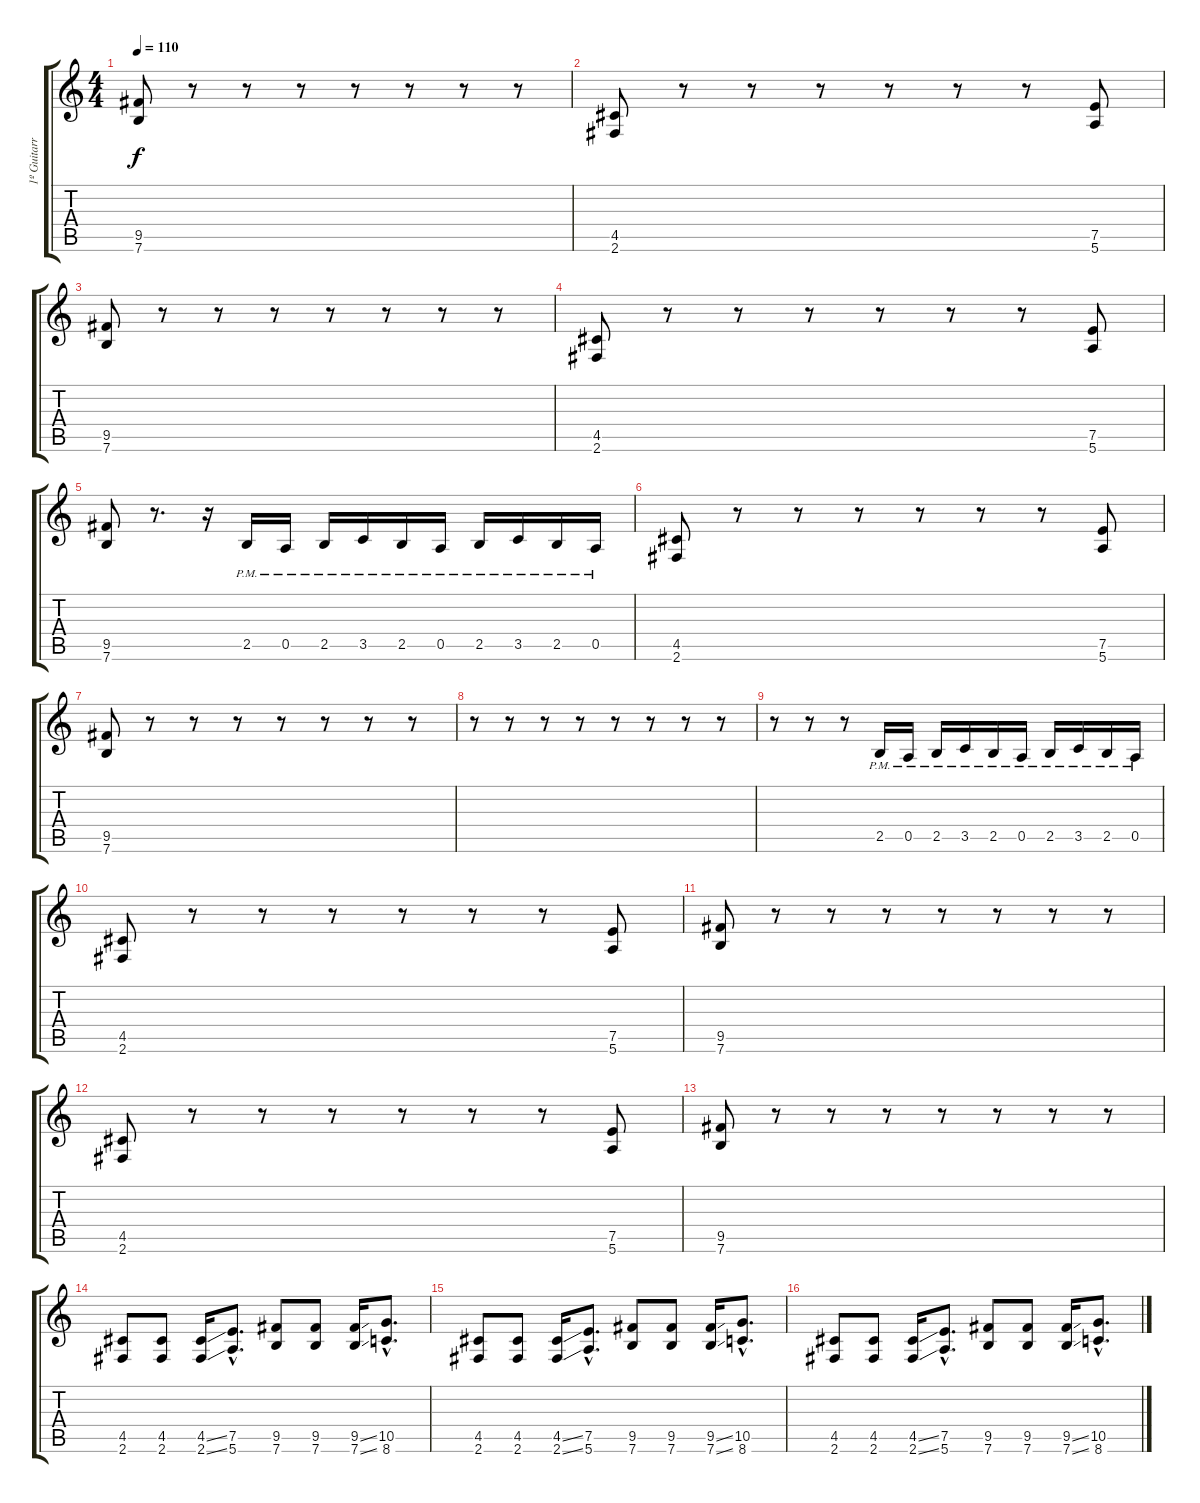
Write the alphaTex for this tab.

\track ("1º Guitarra" "1º Guitarr") {instrument overdrivenguitar}
\staff {score tabs}
\tuning (E4 B3 G3 D3 A2 E2) {hide}
\ts (4 4)
\tempo 110
\clef g2
\ks c
(9.5 7.6).8{dy f} r.8 r.8 r.8 r.8 r.8 r.8 r.8 |
(4.5 2.6).8{instrument distortionguitar} r.8 r.8 r.8 r.8 r.8 r.8 (7.5 5.6).8 |
(9.5 7.6).8 r.8 r.8 r.8 r.8 r.8 r.8 r.8 |
(4.5 2.6).8{instrument distortionguitar} r.8 r.8 r.8 r.8 r.8 r.8 (7.5 5.6).8 |
(9.5 7.6).8 r.8{d} r.16 2.5{pm}.16{instrument overdrivenguitar} 0.5{pm}.16 2.5{pm}.16 3.5{pm}.16 2.5{pm}.16 0.5{pm}.16 2.5{pm}.16 3.5{pm}.16 2.5{pm}.16 0.5{pm}.16 |
(4.5 2.6).8{instrument distortionguitar} r.8 r.8 r.8 r.8 r.8 r.8 (7.5 5.6).8 |
(9.5 7.6).8 r.8 r.8 r.8 r.8 r.8 r.8 r.8 |
r.8 r.8 r.8 r.8 r.8 r.8 r.8 r.8 |
r.8 r.8 r.8 2.5{pm}.16{instrument overdrivenguitar} 0.5{pm}.16 2.5{pm}.16 3.5{pm}.16 2.5{pm}.16 0.5{pm}.16 2.5{pm}.16 3.5{pm}.16 2.5{pm}.16 0.5{pm}.16 |
(4.5 2.6).8{instrument distortionguitar} r.8 r.8 r.8 r.8 r.8 r.8 (7.5 5.6).8 |
(9.5 7.6).8 r.8 r.8 r.8 r.8 r.8 r.8 r.8 |
(4.5 2.6).8{instrument distortionguitar} r.8 r.8 r.8 r.8 r.8 r.8 (7.5 5.6).8 |
(9.5 7.6).8 r.8 r.8 r.8 r.8 r.8 r.8 r.8 |
(4.5 2.6).8{instrument distortionguitar} (4.5 2.6).8 (4.5{ss} 2.6{ss}).16 (7.5{hac} 5.6{hac}).8{d} (9.5 7.6).8 (9.5 7.6).8 (9.5{ss} 7.6{ss}).16 (10.5{hac} 8.6{hac}).8{d} |
(4.5 2.6).8{instrument distortionguitar} (4.5 2.6).8 (4.5{ss} 2.6{ss}).16 (7.5{hac} 5.6{hac}).8{d} (9.5 7.6).8 (9.5 7.6).8 (9.5{ss} 7.6{ss}).16 (10.5{hac} 8.6{hac}).8{d} |
(4.5 2.6).8{instrument distortionguitar} (4.5 2.6).8 (4.5{ss} 2.6{ss}).16 (7.5{hac} 5.6{hac}).8{d} (9.5 7.6).8 (9.5 7.6).8 (9.5{ss} 7.6{ss}).16 (10.5{hac} 8.6{hac}).8{d}
